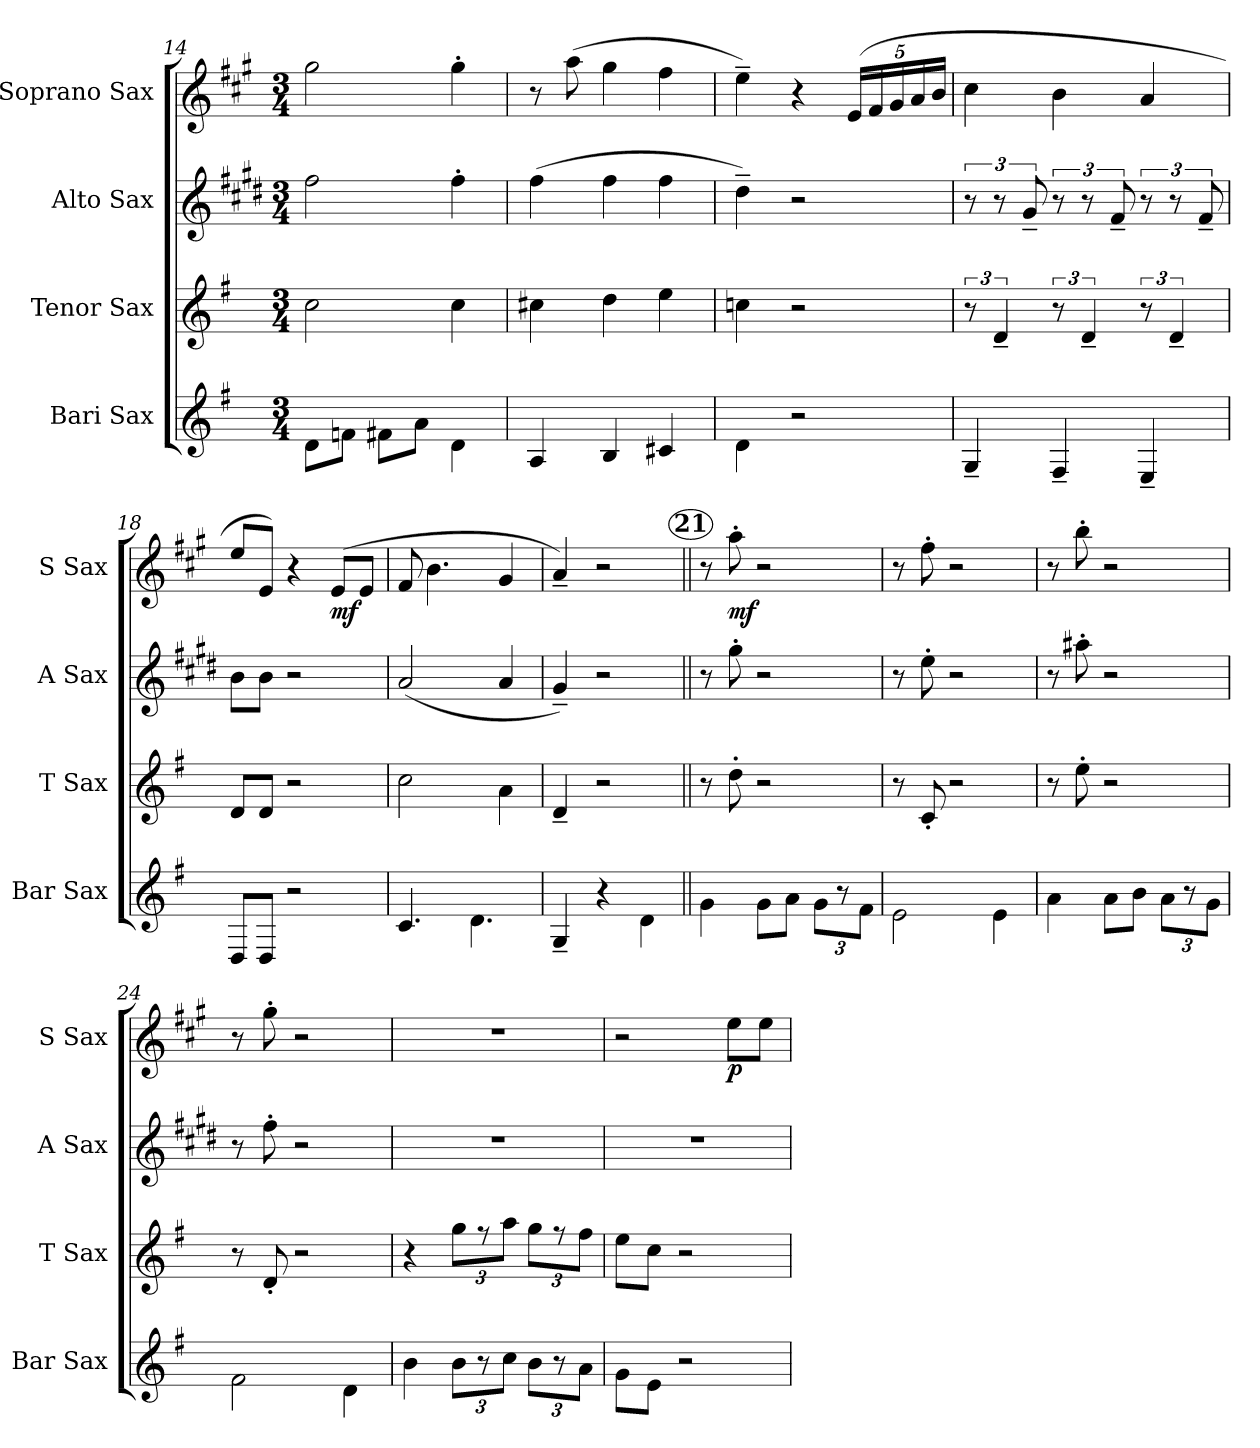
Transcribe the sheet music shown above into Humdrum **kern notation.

**kern	**kern	**kern	**kern	**dynam
*part4	*part3	*part2	*part1	*part1
*staff4	*staff3	*staff2	*staff1	*staff1
*I"Bari Sax	*I"Tenor Sax	*I"Alto Sax	*I"Soprano Sax	*
*I'Bar Sax	*I'T Sax	*I'A Sax	*I'S Sax	*
*clefG2	*clefG2	*clefG2	*clefG2	*
*ITrd12c21	*ITrd8c14	*ITrd5c9	*ITrd1c2	*
*k[f#]	*k[f#]	*k[f#]	*k[f#]	*
*G:	*G:	*G:	*G:	*
*M3/4	*M3/4	*M3/4	*M3/4	*
=14	=14	=14	=14	=14
8D\L	2c\	2a\	2ff#\	.
8Fn\J	.	.	.	.
8F#X\L	.	.	.	.
8A\J	.	.	.	.
4D\	4c\	4a'>\	4ff#'>\	.
!!LO:LB:g=z
=15	=15	=15	=15	=15
4AA/	4c#X\	(>4a\	8r	.
.	.	.	(>8gg\	.
4BB/	4d\	4a\	4ff#\	.
4C#X/	4e\	4a\	4ee\	.
=16	=16	=16	=16	=16
4D\	4cn\	4f#~>\)	4dd~>\)	.
2r	2r	2r	4r	.
.	.	.	(>20d/LL	.
.	.	.	20e/	.
.	.	.	20f#/	.
.	.	.	20g/	.
.	.	.	20a/JJ	.
=17	=17	=17	=17	=17
4GG~</	12r	12r	4b\	.
.	6D~</	12r	.	.
.	.	12B~</	.	.
4FF#~</	12r	12r	4a\	.
.	6D~</	12r	.	.
.	.	12A~</	.	.
4EE~</	12r	12r	4g/	.
.	6D~</	12r	.	.
.	.	12A~</	.	.
=18	=18	=18	=18	=18
8DD/L	8D/L	8d\L	8dd/L	.
8DD/J	8D/J	8d\J	8d/J)	.
2r	2r	2r	4r	.
!	!	!	!	!LO:DY:b
.	.	.	(>8d/L	mf
.	.	.	8d/J	.
=19	=19	=19	=19	=19
4.C/	2c\	(<2c/	8e/	.
.	.	.	4.a\	.
4.D\	.	.	.	.
.	4A\	4c/	4f#/	.
=20	=20	=20	=20	=20
4GG~</	4D~</	4B~</)	4g~</)	.
4r	2r	2r	2r	.
4D\	.	.	.	.
!!LO:PB:g=z
!!LO:REH:place=s1:a:enc=circle:fs=12:t=21
=21||	=21||	=21||	=21||	=21||
4G\	8r	8r	8r	.
!	!	!	!	!LO:DY:b
.	8d'>\	8b'>\	8gg'>\	mf
8G\L	2r	2r	2r	.
8A\J	.	.	.	.
12G\L	.	.	.	.
12r	.	.	.	.
12F#\J	.	.	.	.
=22	=22	=22	=22	=22
2E\	8r	8r	8r	.
.	8C'</	8g'>\	8ee'>\	.
.	2r	2r	2r	.
4E\	.	.	.	.
=23	=23	=23	=23	=23
4A\	8r	8r	8r	.
.	8e'>\	8cc#X'>\	8aa'>\	.
8A\L	2r	2r	2r	.
8B\J	.	.	.	.
12A\L	.	.	.	.
12r	.	.	.	.
12G\J	.	.	.	.
=24	=24	=24	=24	=24
2F#\	8r	8r	8r	.
.	8D'</	8a'>\	8ff#'>\	.
.	2r	2r	2r	.
4D\	.	.	.	.
=25	=25	=25	=25	=25
4B\	4r	2.r	2.r	.
12B\L	12g\L	.	.	.
12r	12r	.	.	.
12c\J	12a\J	.	.	.
12B\L	12g\L	.	.	.
12r	12r	.	.	.
12A\J	12f#\J	.	.	.
=26	=26	=26	=26	=26
8G\L	8e\L	2.r	2r	.
8E\J	8c\J	.	.	.
2r	2r	.	.	.
!	!	!	!	!LO:DY:b
.	.	.	8dd\L	p
.	.	.	8dd\J	.
=	=	=	=	=
*-	*-	*-	*-	*-
